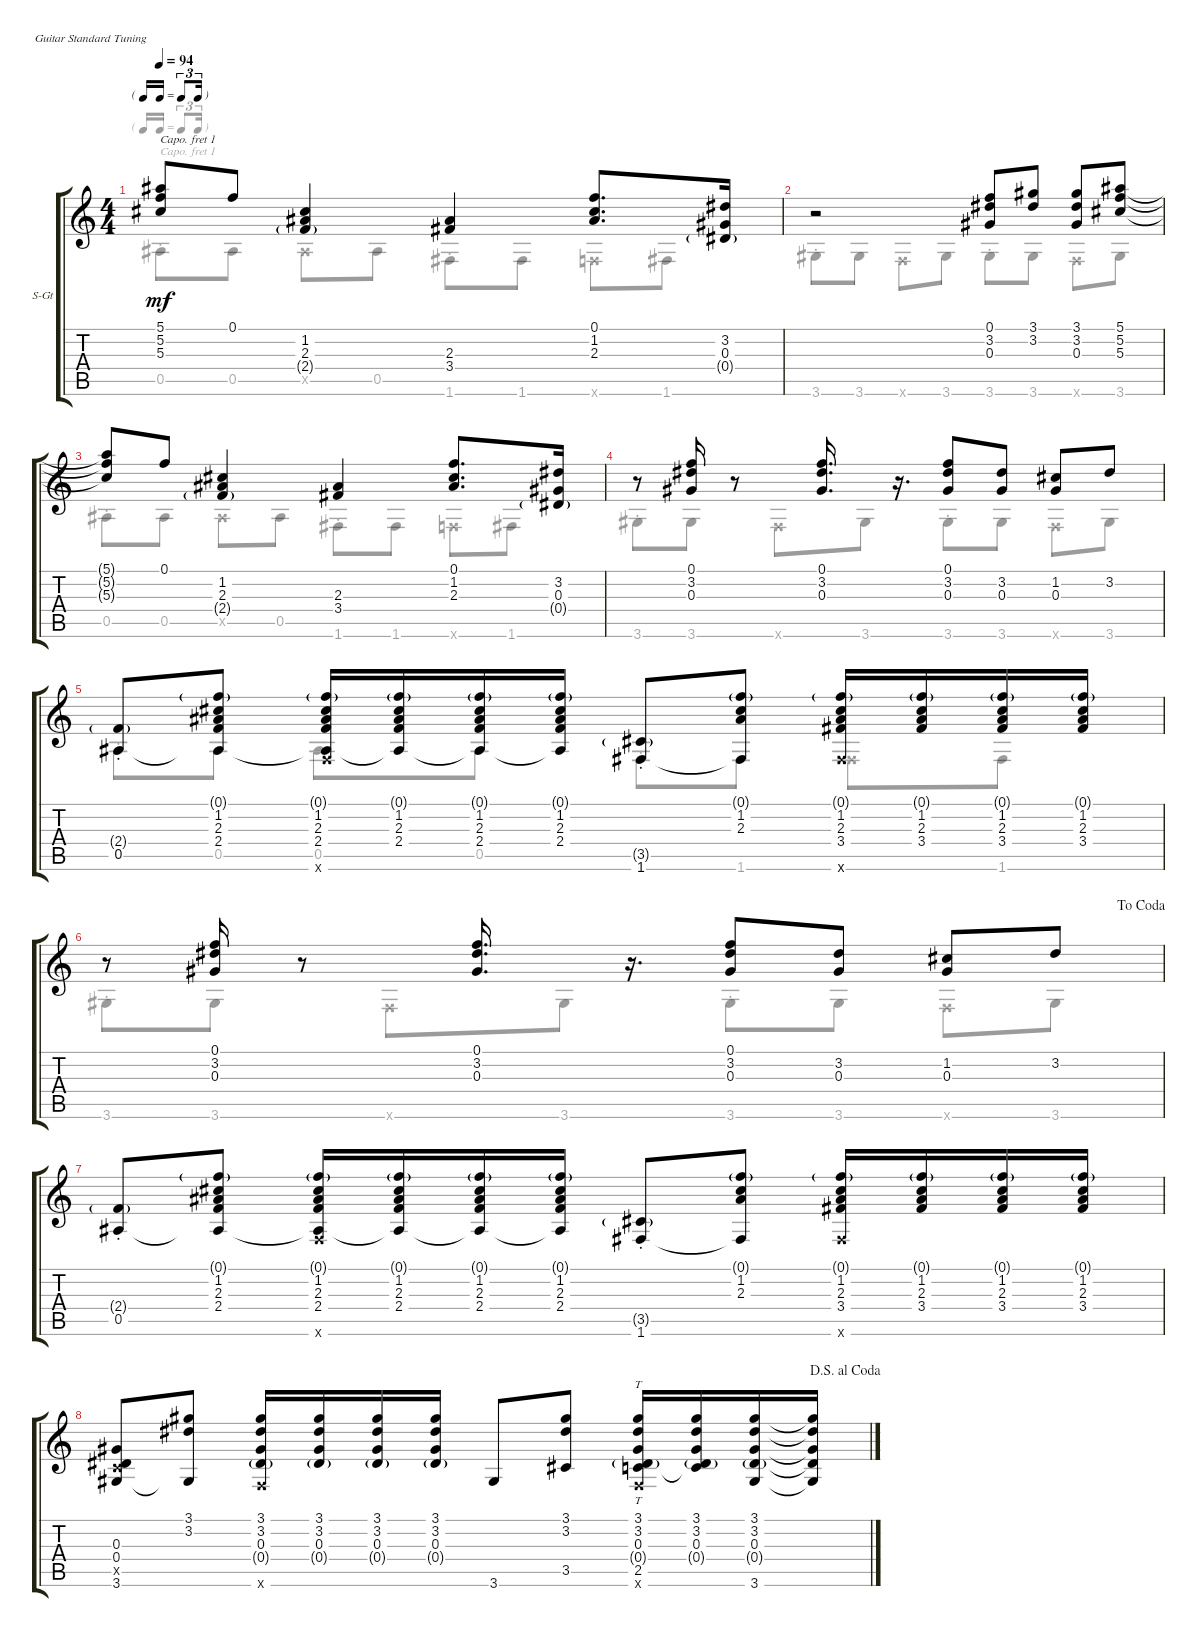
\defaultSystemsLayout 4
\bracketExtendMode groupsimilarinstruments
\firstSystemTrackNameOrientation horizontal
\otherSystemsTrackNameOrientation horizontal
\track ("Steel Guitar" "S-Gt") {instrument acousticguitarsteel}
\staff {score tabs}
\capo 1
\tuning (E4 B3 G3 D3 A2 E2)
\voice
\ts (4 4)
\tf triplet16th
\tempo 94
\clef g2
\ks c
(5.1{t} 5.3{t} 5.2{t}).8{dy mf} 0.1.8 (1.2 2.3 2.4{g}).4 (2.3 3.4).4 (0.1 1.2 2.3).8{d} (3.2 0.3 0.4{g}).16 |
r.2 (0.1 3.2 0.3).8 (3.1 3.2).8 (3.1 3.2 0.3).8 (5.1 5.2 5.3).8 |
(5.1{t} 5.2{t} 5.3{t}).8 0.1.8 (1.2 2.3 2.4{g}).4 (2.3 3.4).4 (0.1 1.2 2.3).8{d} (3.2 0.3 0.4{g}).16 |
r.8 (0.1 3.2 0.3).16 r.8 (0.1 3.2 0.3).16{d} r.16{d} (0.1 3.2 0.3).8 (3.2 0.3).8 (1.2 0.3).8 3.2.8 |
(0.5{st} 2.4{g}).8 (1.2 2.3 2.4 0.1{g} 0.5{t}).8 (1.2 2.3 2.4 0.1{g} 0.5{t} 0.6{x}).16 (1.2 2.3 2.4 0.1{g} 0.5{t}).16 (1.2 2.3 2.4 0.1{g} 0.5{t}).16 (1.2 2.3 2.4 0.1{g} 0.5{t}).16 (3.5{g} 1.6{st}).8 (0.1{g} 1.2 2.3 1.6{t}).8 (0.1{g} 1.2 2.3 3.4 1.6{x}).16 (0.1{g} 1.2 2.3 3.4).16 (0.1{g} 1.2 2.3 3.4).16 (0.1{g} 1.2 2.3 3.4).16 |
\jump dacoda
r.8 (0.1 3.2 0.3).16 r.8 (0.1 3.2 0.3).16{d} r.16{d} (0.1 3.2 0.3).8 (3.2 0.3).8 (1.2 0.3).8 3.2.8 |
(0.5{st} 2.4{g}).8 (1.2 2.3 2.4 0.1{g} 0.5{t}).8 (1.2 2.3 2.4 0.1{g} 0.5{t} 0.6{x}).16 (1.2 2.3 2.4 0.1{g} 0.5{t}).16 (1.2 2.3 2.4 0.1{g} 0.5{t}).16 (1.2 2.3 2.4 0.1{g} 0.5{t}).16 (1.6{st} 3.5{g}).8 (0.1{g} 1.2 2.3 1.6{t}).8 (0.1{g} 1.2 2.3 3.4 1.6{x}).16 (0.1{g} 1.2 2.3 3.4).16 (0.1{g} 1.2 2.3 3.4).16 (0.1{g} 1.2 2.3 3.4).16 |
\jump dalsegnoalcoda
(3.6 0.3 0.4 2.5{x}).8 (3.1 3.2 3.6{t}).8 (3.1 3.2 0.3 0.4{g} 0.6{x}).16 (3.1 3.2 0.3 0.4{g}).16 (3.1 3.2 0.3 0.4{g}).16 (3.1 3.2 0.3 0.4{g}).16 3.6.8 (3.1 3.2 3.5).8 (3.1 3.2 0.3 0.4{g} 0.6{x} 2.5).16{tt} (3.1 3.2 0.3 0.4{g} 2.5{t}).16 (3.1 3.2 0.3 0.4{g} 3.6).16 (3.1{t} 3.2{t} 0.3{t} 0.4{t} 3.6{t}).16
\voice
\clef g2
\ottava regular
\simile none
\ks c
0.5{st}.8{dy mf} 0.5.8 0.5{x}.8 0.5.8 1.6{st}.8 1.6.8 0.6{x}.8 1.6.8 |
3.6{st}.8 3.6.8 0.6{x}.8 3.6.8 3.6{st}.8 3.6.8 0.6{x}.8 3.6.8 |
0.5{st}.8 0.5.8 0.5{x}.8 0.5.8 1.6{st}.8 1.6.8 0.6{x}.8 1.6.8 |
3.6{st}.8 3.6.8 0.6{x}.8 3.6.8 3.6{st}.8 3.6.8 0.6{x}.8 3.6.8 |
0.5{st}.8 0.5.8 0.5.8 0.5.8 1.6{st}.8 1.6.8 1.6{x}.8 1.6.8 |
3.6{st}.8 3.6.8 0.6{x}.8 3.6.8 3.6{st}.8 3.6.8 0.6{x}.8 3.6.8 |
|
